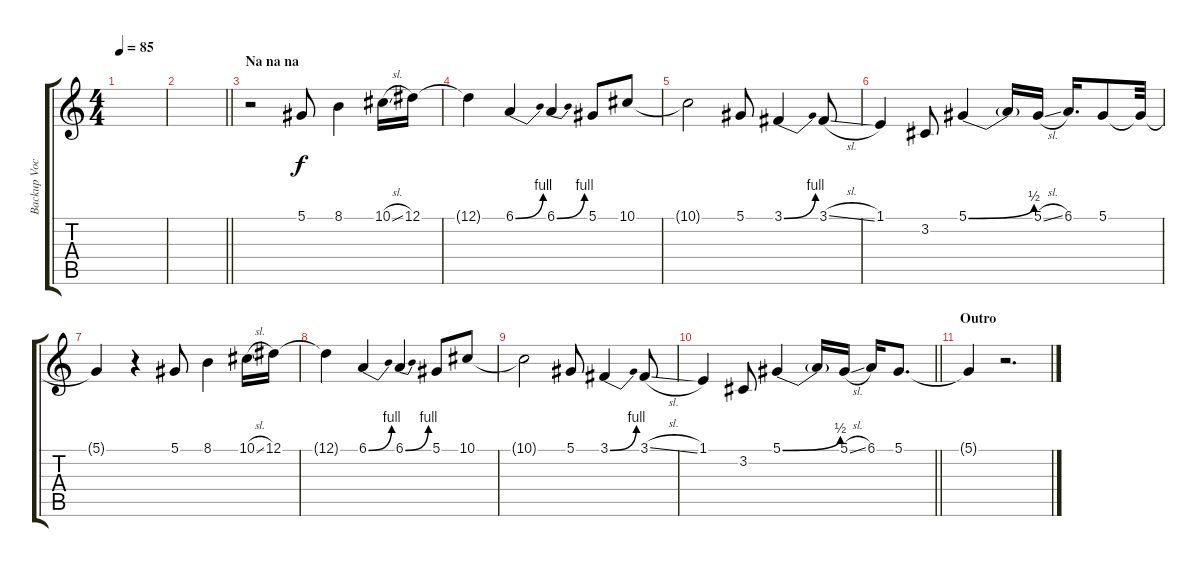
\track ("Backup Vocals" "Backup Voc") {instrument lead2sawtooth}
\staff {score tabs}
\tuning (Eb4 Bb3 Gb3 Db3 Ab2 Eb2) {hide}
\ts (4 4)
\tempo 85
\clef g2
\ks c
|
\barLineRight lightlight
|
\section ("" "Na na na")
r.2 5.1.8 8.1.4 10.1{sl}.16 12.1.16 |
12.1{t}.4 6.1{be (bend 0 0 60 4)}.4 6.1{be (bend 0 0 60 4)}.4 5.1.8 10.1.8 |
10.1{t}.2 5.1.8 3.1{be (bend 0 0 60 4)}.4 3.1{sl}.8 |
1.1.4 3.2.8 5.1{be (bend 0 0 60 2)}.4 5.1{t}.16 5.1{sl}.16 6.1.16{d} 5.1.8 5.1{t}.32 |
5.1{t}.4 r.4 5.1.8 8.1.4 10.1{sl}.16 12.1.16 |
12.1{t}.4 6.1{be (bend 0 0 60 4)}.4 6.1{be (bend 0 0 60 4)}.4 5.1.8 10.1.8 |
10.1{t}.2 5.1.8 3.1{be (bend 0 0 60 4)}.4 3.1{sl}.8 |
\barLineRight lightlight
1.1.4 3.2.8 5.1{be (bend 0 0 60 2)}.4 5.1{t}.16 5.1{sl}.16 6.1.16 5.1.8{d} |
\section ("" "Outro")
5.1{t}.4 r.2{d}
